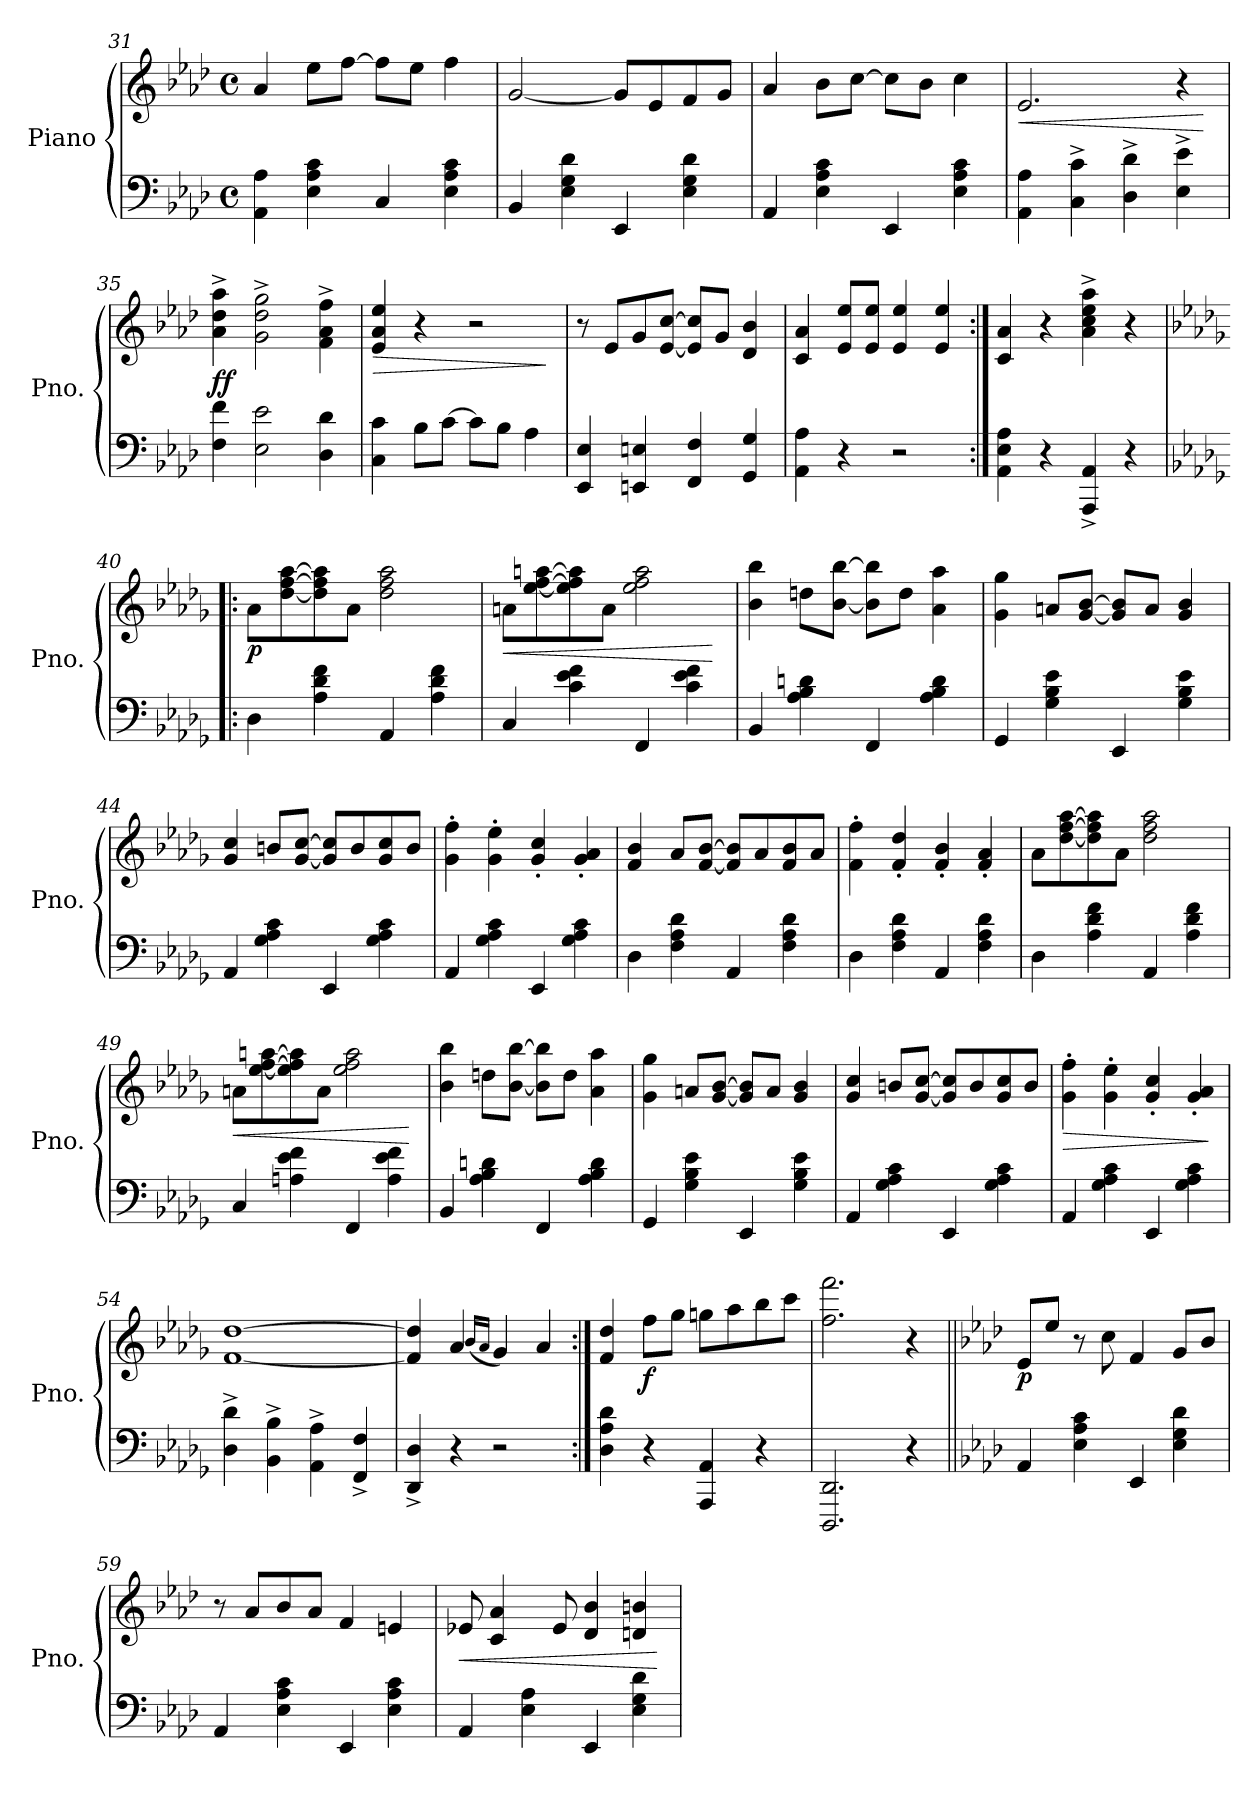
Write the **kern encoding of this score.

**kern	**kern	**dynam
*part1	*part1	*part1
*staff2	*staff1	*staff1/2
*I"Piano	*	*
*I'Pno.	*	*
!!LO:LB:g=z
*clefF4	*clefG2	*
*k[b-e-a-d-]	*k[b-e-a-d-]	*
*M4/4	*M4/4	*
*met(c)	*met(c)	*
=31	=31	=31
4AA-\ 4A-\	4a-/	.
4E-\ 4A-\ 4c\	8ee-\L	.
.	[8ff\J	.
4C/	8ff\L]	.
.	8ee-\J	.
4E-\ 4A-\ 4c\	4ff\	.
=32	=32	=32
4BB-/	[2g/	.
4E-\ 4G\ 4d-\	.	.
4EE-/	8g/L]	.
.	8e-/	.
4E-\ 4G\ 4d-\	8f/	.
.	8g/J	.
=33	=33	=33
4AA-/	4a-/	.
4E-\ 4A-\ 4c\	8b-\L	.
.	[8cc\J	.
4EE-/	8cc\L]	.
.	8b-\J	.
4E-\ 4A-\ 4c\	4cc\	.
=34	=34	=34
!	!	!LO:HP:b
4AA-\ 4A-\	2.e-/	<
4C\^ 4c\^	.	.
4D-\^ 4d-\^	.	.
4E-\^ 4e-\^	4r	.
.	.	[
=35	=35	=35
!	!	!LO:DY:b
4F\ 4f\	4a-\^ 4dd-\^ 4aa-\^	ff
2E-\ 2e-\	2g\^ 2dd-\^ 2gg\^	.
4D-\ 4d-\	4f\^ 4a-\^ 4ff\^	.
!!LO:LB:g=z
=36	=36	=36
!	!	!LO:HP:b
4C\ 4c\	4e-/ 4a-/ 4ee-/	>
8B-\L	4r	.
[8c\J	.	.
8c\L]	2r	.
8B-\J	.	.
4A-\	.	.
.	.	]
=37	=37	=37
4EE-/ 4E-/	8r	.
.	8e-/L	.
4EEn/ 4En/	8g/	.
.	[8e-/ [8cc/J	.
4FF/ 4F/	8e-/] 8cc/]L	.
.	8g/J	.
4GG/ 4G/	4d-/ 4b-/	.
=38	=38	=38
4AA-\ 4A-\	4c/ 4a-/	.
4r	8e-/ 8ee-/L	.
.	8e-/ 8ee-/J	.
2r	4e-/ 4ee-/	.
.	4e-/ 4ee-/	.
=39:|!	=39:|!	=39:|!
4AA-\ 4E-\ 4A-\	4c/ 4a-/	.
4r	4r	.
4AAA-/^ 4AA-/^	4a-\^ 4cc\^ 4ee-\^ 4aa-\^	.
4r	4r	.
!!LO:LB:g=z
=40!|:	=40!|:	=40!|:
*k[b-e-a-d-g-]	*k[b-e-a-d-g-]	*
!	!	!LO:DY:b
4D-\	8a-\L	p
.	[8dd-\ [8ff\ [8aa-\	.
4A-\ 4d-\ 4f\	8dd-\] 8ff\] 8aa-\]	.
.	8a-\J	.
4AA-/	2dd-\ 2ff\ 2aa-\	.
4A-\ 4d-\ 4f\	.	.
=41	=41	=41
!	!	!LO:HP:b
4C/	8an\L	<
.	[8ee-\ [8ff\ [8aan\	.
4c\ 4e-\ 4f\	8ee-\] 8ff\] 8aa\]	.
.	8a\J	.
4FF/	2ee-\ 2ff\ 2aa\	.
4c\ 4e-\ 4f\	.	.
.	.	[
=42	=42	=42
4BB-/	4b-\ 4bb-\	.
4A-\ 4B-\ 4dn\	8ddn\L	.
.	[8b-\ [8bb-\J	.
4FF/	8b-\] 8bb-\]L	.
.	8dd\J	.
4A-\ 4B-\ 4d\	4a-\ 4aa-\	.
=43	=43	=43
4GG-/	4g-\ 4gg-\	.
4G-\ 4B-\ 4e-\	8an/L	.
.	[8g-/ [8b-/J	.
4EE-/	8g-/] 8b-/]L	.
.	8a/J	.
4G-\ 4B-\ 4e-\	4g-/ 4b-/	.
=44	=44	=44
4AA-/	4g-/ 4cc/	.
4G-\ 4A-\ 4c\	8bn/L	.
.	[8g-/ [8cc/J	.
4EE-/	8g-/] 8cc/]L	.
.	8b/	.
4G-\ 4A-\ 4c\	8g-/ 8cc/	.
.	8b/J	.
!!LO:PB:g=z
=45	=45	=45
4AA-/	4g-\' 4ff\'	.
4G-\ 4A-\ 4c\	4g-\' 4ee-\'	.
4EE-/	4g-/' 4cc/'	.
4G-\ 4A-\ 4c\	4g-/' 4a-/'	.
=46	=46	=46
4D-\	4f/ 4b-/	.
4F\ 4A-\ 4d-\	8a-/L	.
.	[8f/ [8b-/J	.
4AA-/	8f/] 8b-/]L	.
.	8a-/	.
4F\ 4A-\ 4d-\	8f/ 8b-/	.
.	8a-/J	.
=47	=47	=47
4D-\	4f\' 4ff\'	.
4F\ 4A-\ 4d-\	4f/' 4dd-/'	.
4AA-/	4f/' 4b-/'	.
4F\ 4A-\ 4d-\	4f/' 4a-/'	.
!!LO:LB:g=z
=48	=48	=48
4D-\	8a-\L	.
.	[8dd-\ [8ff\ [8aa-\	.
4A-\ 4d-\ 4f\	8dd-\] 8ff\] 8aa-\]	.
.	8a-\J	.
4AA-/	2dd-\ 2ff\ 2aa-\	.
4A-\ 4d-\ 4f\	.	.
=49	=49	=49
!	!	!LO:HP:b
4C/	8an\L	<
.	[8ee-\ [8ff\ [8aan\	.
4An\ 4e-\ 4f\	8ee-\] 8ff\] 8aa\]	.
.	8a\J	.
4FF/	2ee-\ 2ff\ 2aa\	.
4A\ 4e-\ 4f\	.	.
.	.	[
=50	=50	=50
4BB-/	4b-\ 4bb-\	.
4A-\ 4B-\ 4dn\	8ddn\L	.
.	[8b-\ [8bb-\J	.
4FF/	8b-\] 8bb-\]L	.
.	8dd\J	.
4A-\ 4B-\ 4d\	4a-\ 4aa-\	.
=51	=51	=51
4GG-/	4g-\ 4gg-\	.
4G-\ 4B-\ 4e-\	8an/L	.
.	[8g-/ [8b-/J	.
4EE-/	8g-/] 8b-/]L	.
.	8a/J	.
4G-\ 4B-\ 4e-\	4g-/ 4b-/	.
!!LO:LB:g=z
=52	=52	=52
4AA-/	4g-/ 4cc/	.
4G-\ 4A-\ 4c\	8bn/L	.
.	[8g-/ [8cc/J	.
4EE-/	8g-/] 8cc/]L	.
.	8b/	.
4G-\ 4A-\ 4c\	8g-/ 8cc/	.
.	8b/J	.
=53	=53	=53
!	!	!LO:HP:b
4AA-/	4g-\' 4ff\'	>
4G-\ 4A-\ 4c\	4g-\' 4ee-\'	.
4EE-/	4g-/' 4cc/'	.
4G-\ 4A-\ 4c\	4g-/' 4a-/'	.
.	.	]
=54	=54	=54
4D-\^ 4d-\^	[1f [1dd-	.
4BB-\^ 4B-\^	.	.
4AA-\^ 4A-\^	.	.
4FF/^ 4F/^	.	.
=55	=55	=55
4DD-/^ 4D-/^	4f/] 4dd-/]	.
4r	4a-/	.
.	(<16qb-/LL	.
.	16qa-/JJ	.
2r	4g-/)	.
.	4a-/	.
!!LO:LB:g=z
=56:|!	=56:|!	=56:|!
4D-\ 4A-\ 4d-\	4f/ 4dd-/	.
!	!	!LO:DY:b
4r	8ff\L	f
.	8gg-\J	.
4AAA-/ 4AA-/	8ggn\L	.
.	8aa-\	.
4r	8bb-\	.
.	8ccc\J	.
=57	=57	=57
2.DDD-/ 2.DD-/	2.ff\ 2.fff\	.
4r	4r	.
=58||	=58||	=58||
*k[b-e-a-d-]	*k[b-e-a-d-]	*
!	!	!LO:DY:b
4AA-/	8e-/L	p
.	8ee-/J	.
4E-\ 4A-\ 4c\	8r	.
.	8cc\	.
4EE-/	4f/	.
4E-\ 4G\ 4d-\	8g/L	.
.	8b-/J	.
=59	=59	=59
4AA-/	8r	.
.	8a-/L	.
4E-\ 4A-\ 4c\	8b-/	.
.	8a-/J	.
4EE-/	4f/	.
4E-\ 4A-\ 4c\	4en/	.
=60	=60	=60
!	!	!LO:HP:b
4AA-/	8e-X/	<
.	4c/ 4a-/	.
4E-\ 4A-\	.	.
.	8e-/	.
4EE-/	4d-/ 4b-/	.
4E-\ 4G\ 4d-\	4dn/ 4bn/	.
.	.	[
=	=	=
*-	*-	*-
